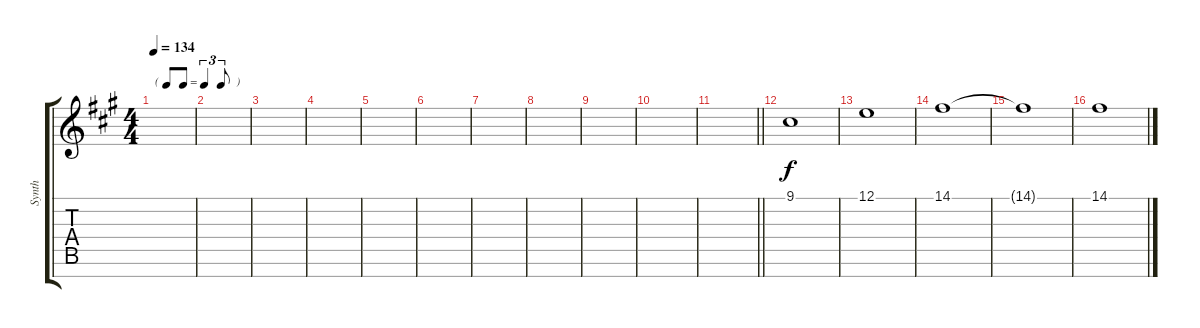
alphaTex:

\track ("Synth" "Synth") {instrument stringensemble1}
\staff {score tabs}
\tuning (E4 B3 G3 D3 A2 E2 B1) {hide}
\ts (4 4)
\tf triplet8th
\tempo 134
\clef g2
\ks f#minor
|
|
|
|
|
|
|
|
|
|
\barLineRight lightlight
|
9.1.1 |
12.1.1 |
14.1.1 |
14.1{t}.1 |
14.1.1
